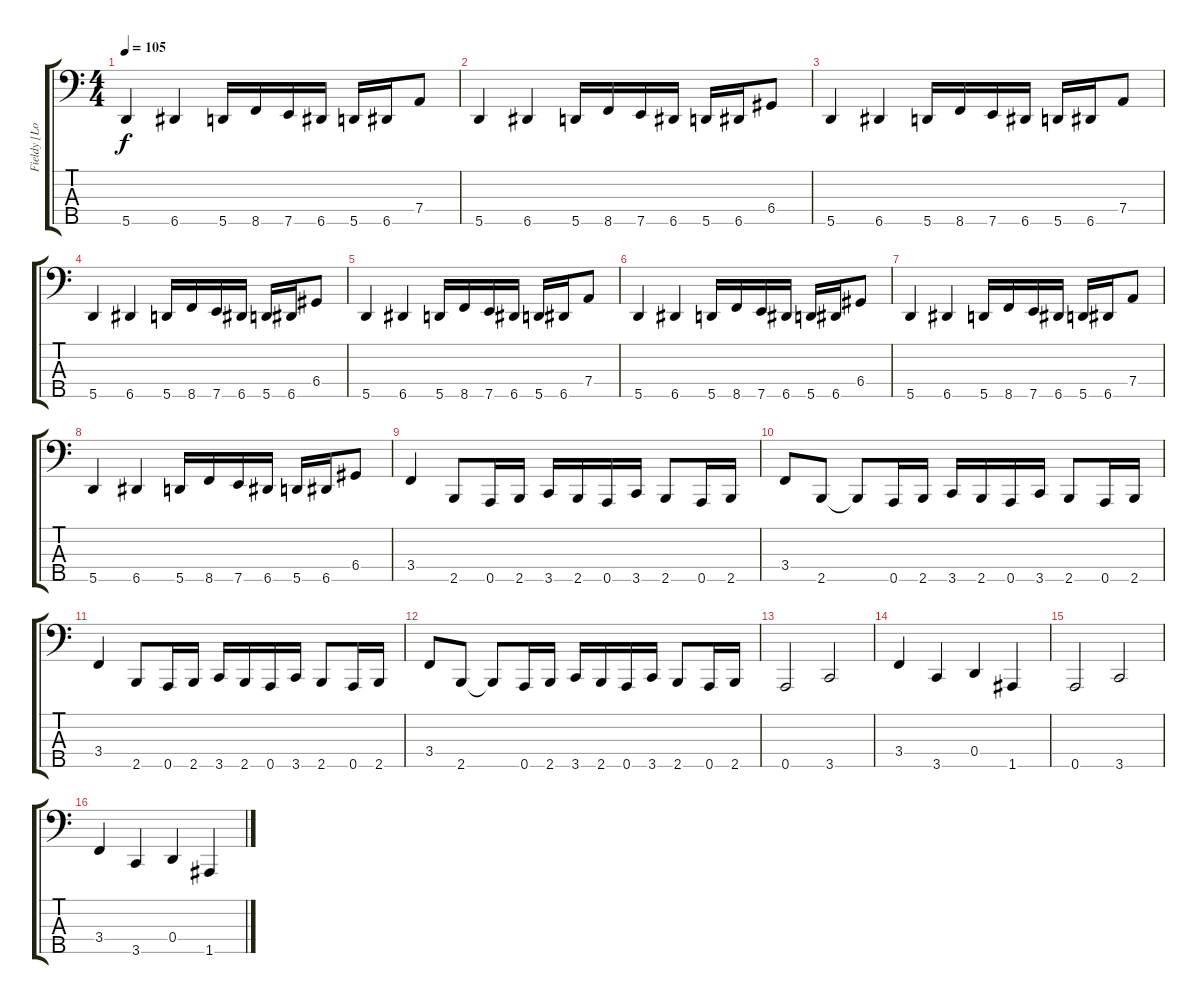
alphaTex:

\track ("Fieldy [Lowend]" "Fieldy [Lo") {instrument electricbassfinger}
\staff {score tabs}
\tuning (F2 C2 G1 D1 A0) {hide}
\ts (4 4)
\tempo 105
\clef f4
\ks c
5.5.4{dy f} 6.5.4 5.5.16 8.5.16 7.5.16 6.5.16 5.5.16 6.5.16 7.4.8 |
5.5.4 6.5.4 5.5.16 8.5.16 7.5.16 6.5.16 5.5.16 6.5.16 6.4.8 |
5.5.4 6.5.4 5.5.16 8.5.16 7.5.16 6.5.16 5.5.16 6.5.16 7.4.8 |
5.5.4 6.5.4 5.5.16 8.5.16 7.5.16 6.5.16 5.5.16 6.5.16 6.4.8 |
5.5.4 6.5.4 5.5.16 8.5.16 7.5.16 6.5.16 5.5.16 6.5.16 7.4.8 |
5.5.4 6.5.4 5.5.16 8.5.16 7.5.16 6.5.16 5.5.16 6.5.16 6.4.8 |
5.5.4 6.5.4 5.5.16 8.5.16 7.5.16 6.5.16 5.5.16 6.5.16 7.4.8 |
5.5.4 6.5.4 5.5.16 8.5.16 7.5.16 6.5.16 5.5.16 6.5.16 6.4.8 |
3.4.4 2.5.8 0.5.16 2.5.16 3.5.16 2.5.16 0.5.16 3.5.16 2.5.8 0.5.16 2.5.16 |
3.4.8 2.5.8 2.5{t}.8 0.5.16 2.5.16 3.5.16 2.5.16 0.5.16 3.5.16 2.5.8 0.5.16 2.5.16 |
3.4.4 2.5.8 0.5.16 2.5.16 3.5.16 2.5.16 0.5.16 3.5.16 2.5.8 0.5.16 2.5.16 |
3.4.8 2.5.8 2.5{t}.8 0.5.16 2.5.16 3.5.16 2.5.16 0.5.16 3.5.16 2.5.8 0.5.16 2.5.16 |
0.5.2 3.5.2 |
3.4.4 3.5.4 0.4.4 1.5.4 |
0.5.2 3.5.2 |
3.4.4 3.5.4 0.4.4 1.5.4
